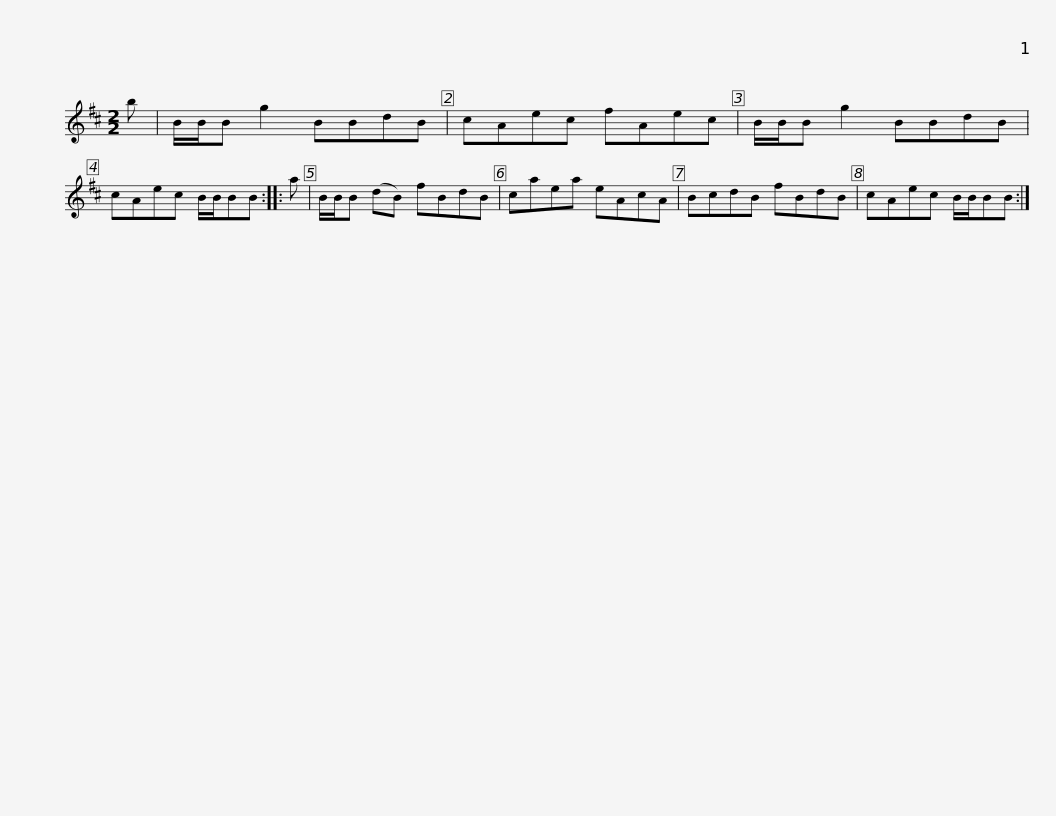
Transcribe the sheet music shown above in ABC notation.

X:1
L:1/8
M:2/2
I:linebreak $
K:Bmin
V:1 treble
V:1
 b | B/B/B g2 BBdB | cAec fAec | B/B/B g2 BBdB | cAec B/B/BB :: %5
 a | B/B/B (dB) fBdB |$ caea eAcA | BcdB fBdB | cAec B/B/BB :| %10
